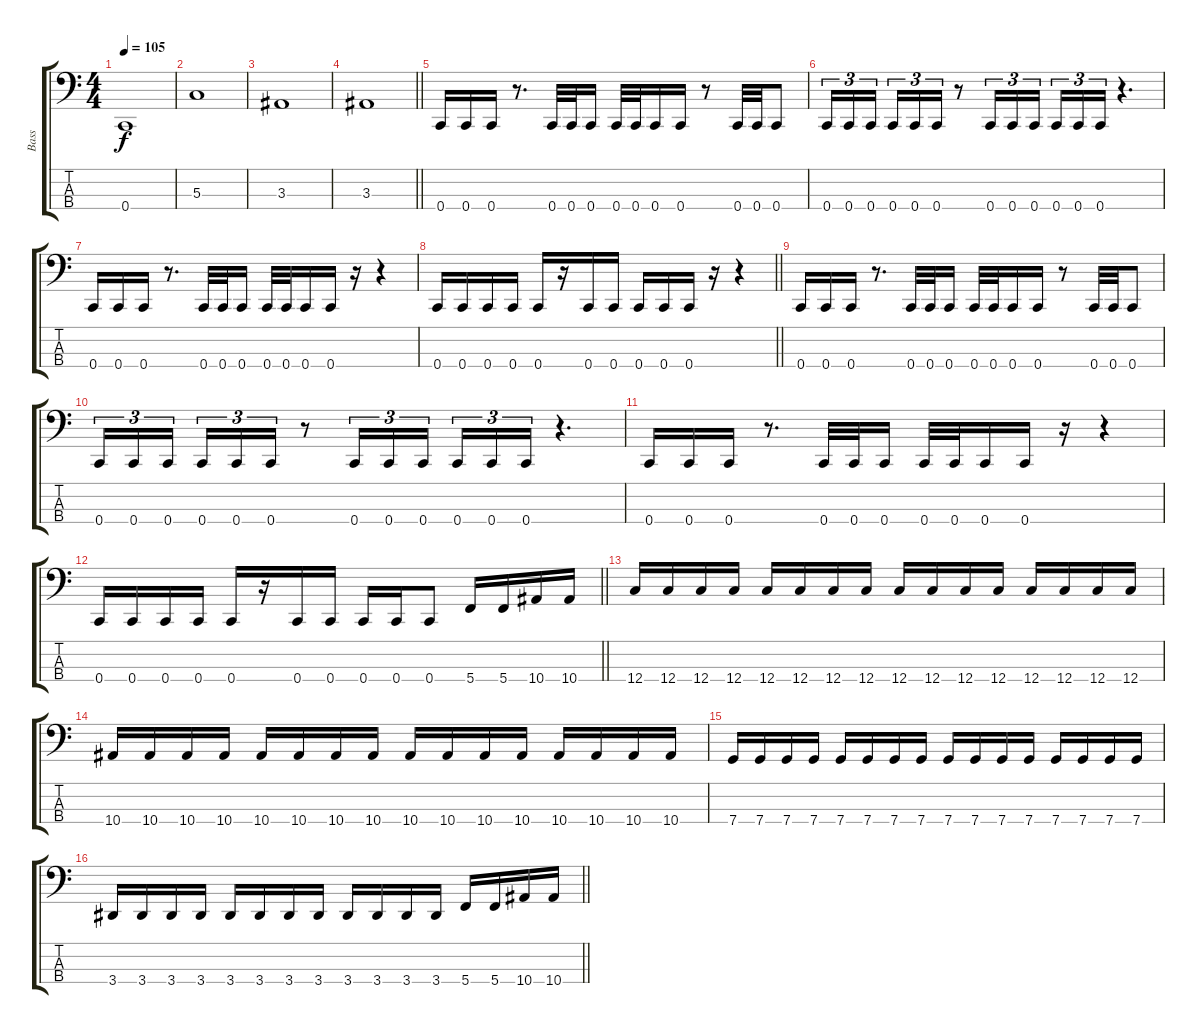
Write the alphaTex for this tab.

\track ("Bass" "Bass") {instrument electricbasspick}
\staff {score tabs}
\tuning (F2 C2 G1 C1) {hide}
\ts (4 4)
\section ("" "")
\tempo 105
\clef f4
\ks c
0.4.1{dy f volume 13} |
5.3.1 |
3.3.1 |
\barLineRight lightlight
3.3.1 |
\section ("" "")
0.4.16 0.4.16 0.4.16 r.8{d} 0.4.32 0.4.32 0.4.16 0.4.32 0.4.32 0.4.16 0.4.16 r.8 0.4.32 0.4.32 0.4.8 |
0.4.16{tu (3 2)} 0.4.16{tu (3 2)} 0.4.16{tu (3 2) beam splitsecondary} 0.4.16{tu (3 2)} 0.4.16{tu (3 2)} 0.4.16{tu (3 2)} r.8 0.4.16{tu (3 2)} 0.4.16{tu (3 2)} 0.4.16{tu (3 2)} 0.4.16{tu (3 2)} 0.4.16{tu (3 2)} 0.4.16{tu (3 2)} r.4{d} |
0.4.16 0.4.16 0.4.16 r.8{d} 0.4.32 0.4.32 0.4.16 0.4.32 0.4.32 0.4.16 0.4.16 r.16 r.4 |
\barLineRight lightlight
0.4.16 0.4.16 0.4.16 0.4.16 0.4.16 r.16 0.4.16 0.4.16 0.4.16 0.4.16 0.4.16 r.16 r.4 |
\section ("" "")
0.4.16 0.4.16 0.4.16 r.8{d} 0.4.32 0.4.32 0.4.16 0.4.32 0.4.32 0.4.16 0.4.16 r.8 0.4.32 0.4.32 0.4.8 |
0.4.16{tu (3 2)} 0.4.16{tu (3 2)} 0.4.16{tu (3 2) beam splitsecondary} 0.4.16{tu (3 2)} 0.4.16{tu (3 2)} 0.4.16{tu (3 2)} r.8 0.4.16{tu (3 2)} 0.4.16{tu (3 2)} 0.4.16{tu (3 2)} 0.4.16{tu (3 2)} 0.4.16{tu (3 2)} 0.4.16{tu (3 2)} r.4{d} |
0.4.16 0.4.16 0.4.16 r.8{d} 0.4.32 0.4.32 0.4.16 0.4.32 0.4.32 0.4.16 0.4.16 r.16 r.4 |
\barLineRight lightlight
0.4.16 0.4.16 0.4.16 0.4.16 0.4.16 r.16 0.4.16 0.4.16 0.4.16 0.4.16 0.4.8 5.4.16 5.4.16 10.4.16 10.4.16 |
\section ("" "")
12.4.16 12.4.16 12.4.16 12.4.16 12.4.16 12.4.16 12.4.16 12.4.16 12.4.16 12.4.16 12.4.16 12.4.16 12.4.16 12.4.16 12.4.16 12.4.16 |
10.4.16 10.4.16 10.4.16 10.4.16 10.4.16 10.4.16 10.4.16 10.4.16 10.4.16 10.4.16 10.4.16 10.4.16 10.4.16 10.4.16 10.4.16 10.4.16 |
7.4.16 7.4.16 7.4.16 7.4.16 7.4.16 7.4.16 7.4.16 7.4.16 7.4.16 7.4.16 7.4.16 7.4.16 7.4.16 7.4.16 7.4.16 7.4.16 |
\barLineRight lightlight
3.4.16 3.4.16 3.4.16 3.4.16 3.4.16 3.4.16 3.4.16 3.4.16 3.4.16 3.4.16 3.4.16 3.4.16 5.4.16 5.4.16 10.4.16 10.4.16
